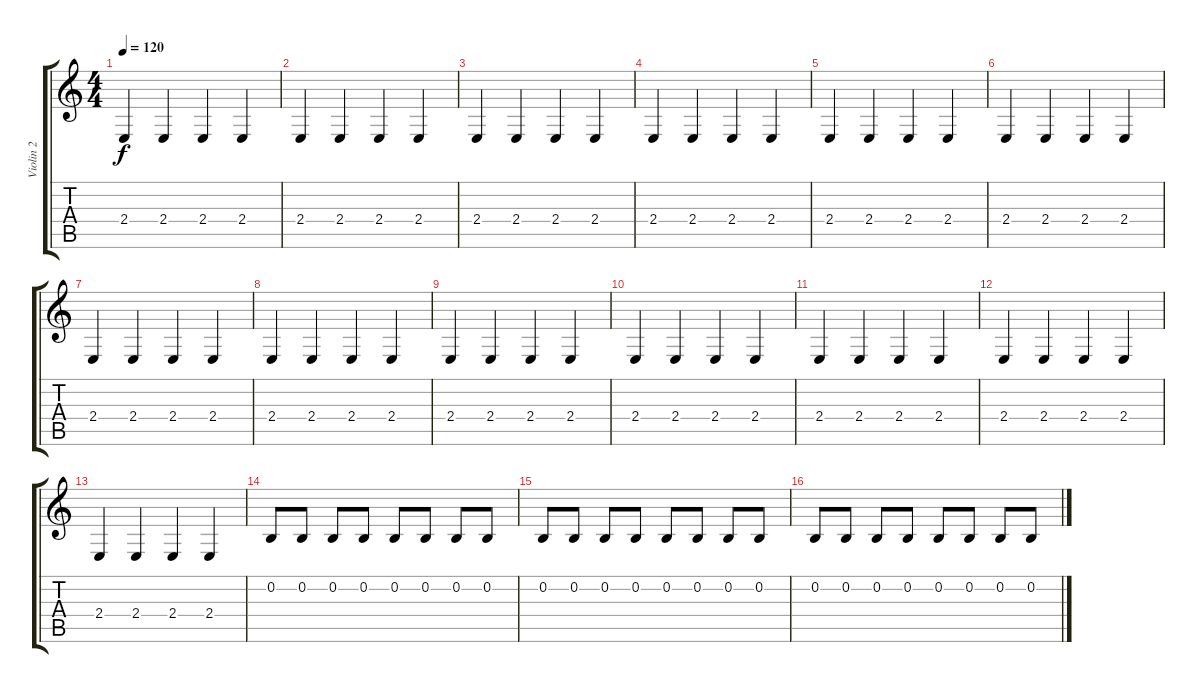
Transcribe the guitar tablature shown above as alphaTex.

\track ("Violin 2" "Violin 2") {instrument violin}
\staff {score tabs}
\tuning (E4 B3 G3 D3 A2 E2) {hide}
\ts (4 4)
\tempo 120
\clef g2
\ks c
2.4.4{dy f instrument violin} 2.4.4 2.4.4 2.4.4 |
2.4.4 2.4.4 2.4.4 2.4.4 |
2.4.4 2.4.4 2.4.4 2.4.4 |
2.4.4 2.4.4 2.4.4 2.4.4 |
2.4.4 2.4.4 2.4.4 2.4.4 |
2.4.4 2.4.4 2.4.4 2.4.4 |
2.4.4 2.4.4 2.4.4 2.4.4 |
2.4.4 2.4.4 2.4.4 2.4.4 |
2.4.4 2.4.4 2.4.4 2.4.4 |
2.4.4 2.4.4 2.4.4 2.4.4 |
2.4.4 2.4.4 2.4.4 2.4.4 |
2.4.4 2.4.4 2.4.4 2.4.4 |
2.4.4 2.4.4 2.4.4 2.4.4 |
0.2.8 0.2.8 0.2.8 0.2.8 0.2.8 0.2.8 0.2.8 0.2.8 |
0.2.8 0.2.8 0.2.8 0.2.8 0.2.8 0.2.8 0.2.8 0.2.8 |
0.2.8 0.2.8 0.2.8 0.2.8 0.2.8 0.2.8 0.2.8 0.2.8
